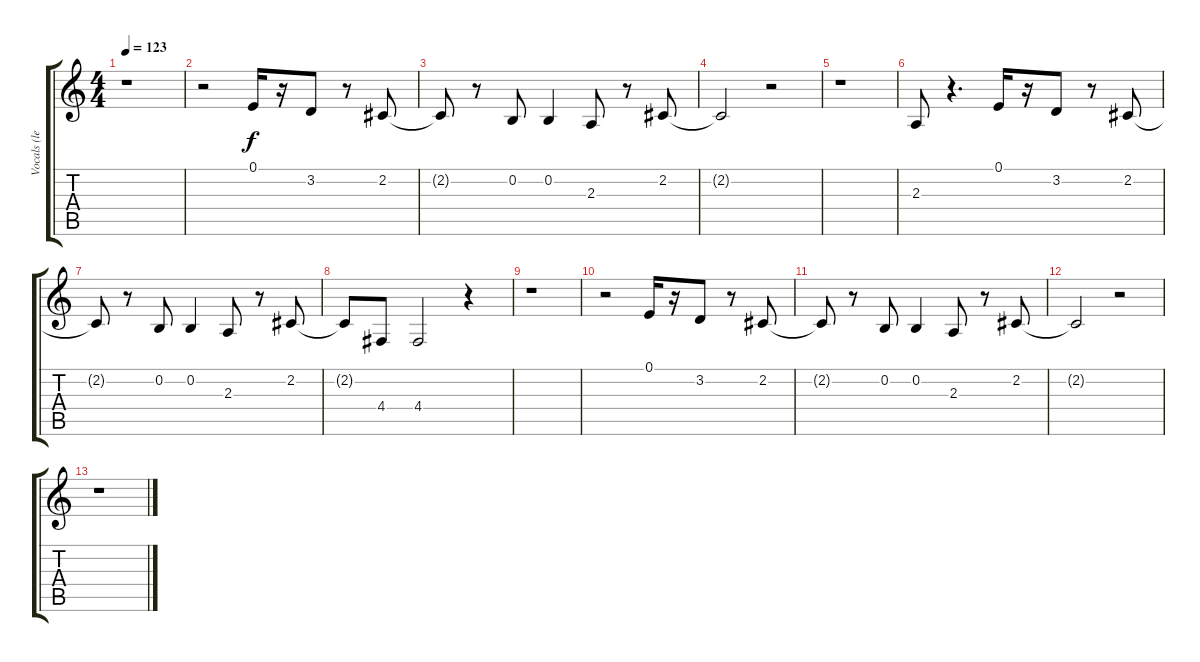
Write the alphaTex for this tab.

\track ("Vocals (lead 2)     " "Vocals (le") {instrument lead2sawtooth}
\staff {score tabs}
\tuning (E4 B3 G3 D3 A2 E2) {hide}
\ts (4 4)
\tempo 123
\clef g2
\ks c
r.1{dy f} |
r.2 0.1.16 r.16 3.2.8 r.8 2.2.8 |
2.2{t}.8 r.8 0.2.8 0.2.4 2.3.8 r.8 2.2.8 |
2.2{t}.2 r.2 |
r.1 |
2.3.8 r.4{d} 0.1.16 r.16 3.2.8 r.8 2.2.8 |
2.2{t}.8 r.8 0.2.8 0.2.4 2.3.8 r.8 2.2.8 |
2.2{t}.8 4.4.8 4.4.2 r.4 |
r.1 |
r.2 0.1.16 r.16 3.2.8 r.8 2.2.8 |
2.2{t}.8 r.8 0.2.8 0.2.4 2.3.8 r.8 2.2.8 |
2.2{t}.2 r.2 |
r.1
